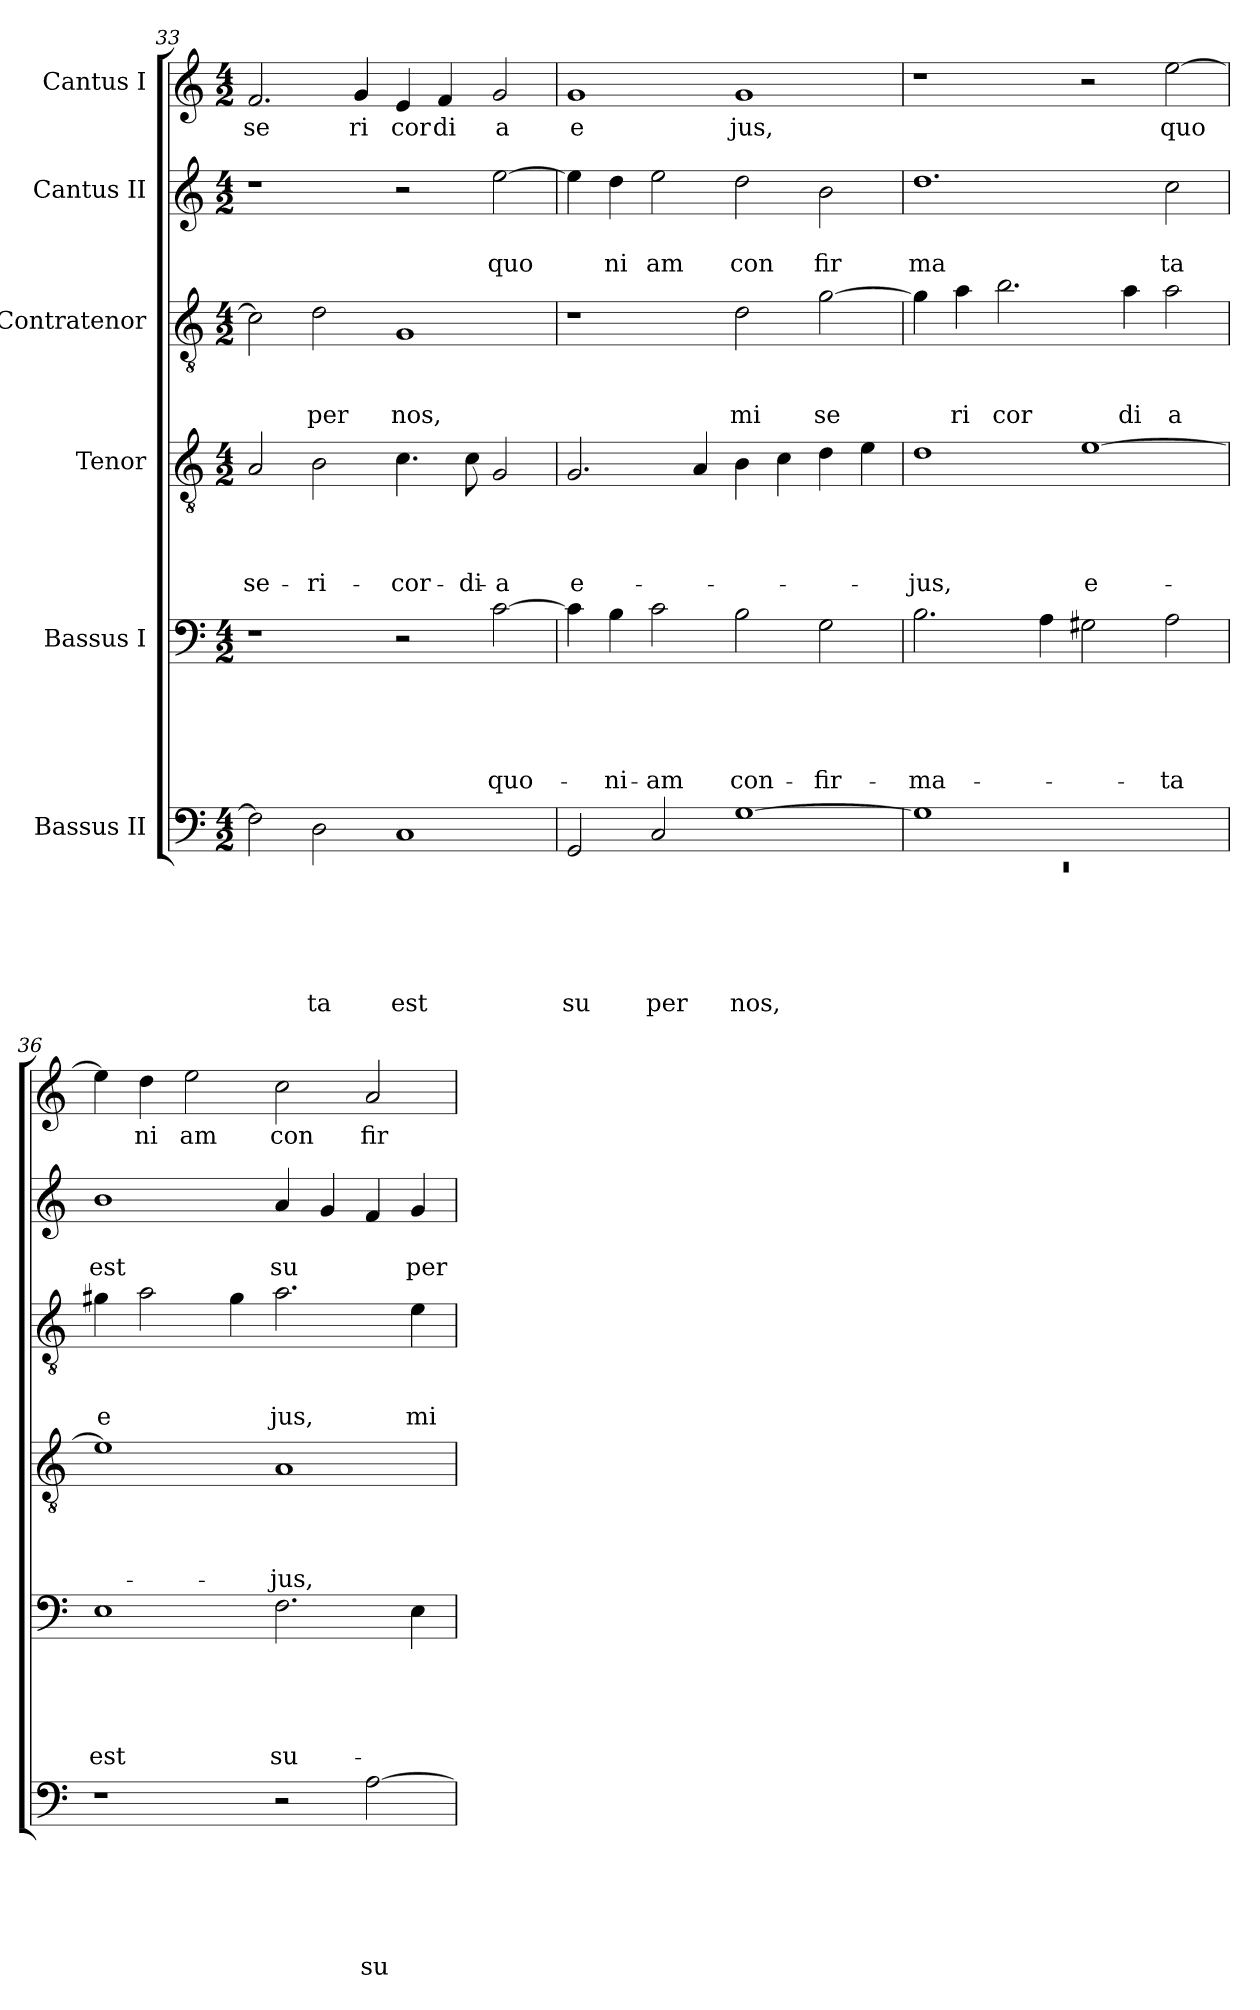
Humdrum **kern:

**kern	**text	**text	**text	**text	**text	**text	**kern	**text	**text	**text	**text	**text	**kern	**text	**text	**text	**text	**kern	**text	**text	**text	**kern	**text	**text	**kern	**text
*part6	*part6	*part6	*part6	*part6	*part6	*part6	*part5	*part5	*part5	*part5	*part5	*part5	*part4	*part4	*part4	*part4	*part4	*part3	*part3	*part3	*part3	*part2	*part2	*part2	*part1	*part1
*staff6	*staff6	*staff6	*staff6	*staff6	*staff6	*staff6	*staff5	*staff5	*staff5	*staff5	*staff5	*staff5	*staff4	*staff4	*staff4	*staff4	*staff4	*staff3	*staff3	*staff3	*staff3	*staff2	*staff2	*staff2	*staff1	*staff1
*I"Bassus II	*	*	*	*	*	*	*I"Bassus I	*	*	*	*	*	*I"Tenor	*	*	*	*	*I"Contratenor	*	*	*	*I"Cantus II	*	*	*I"Cantus I	*
!!LO:PB:g=z
*clefF4	*	*	*	*	*	*	*clefF4	*	*	*	*	*	*clefGv2	*	*	*	*	*clefGv2	*	*	*	*clefG2	*	*	*clefG2	*
*k[]	*	*	*	*	*	*	*k[]	*	*	*	*	*	*k[]	*	*	*	*	*k[]	*	*	*	*k[]	*	*	*k[]	*
*C:	*	*	*	*	*	*	*C:	*	*	*	*	*	*C:	*	*	*	*	*C:	*	*	*	*C:	*	*	*C:	*
*M4/2	*	*	*	*	*	*	*M4/2	*	*	*	*	*	*M4/2	*	*	*	*	*M4/2	*	*	*	*M4/2	*	*	*M4/2	*
=33	=33	=33	=33	=33	=33	=33	=33	=33	=33	=33	=33	=33	=33	=33	=33	=33	=33	=33	=33	=33	=33	=33	=33	=33	=33	=33
!	!	!	!	!	!	!	!	!	!	!	!	!	!	!	!	!	!LO:LY:b	!	!	!	!	!	!	!	!	!LO:LY:b
2F\]	.	.	.	.	.	.	1r	.	.	.	.	.	2A/	.	.	.	se-	2c\]	.	.	.	1r	.	.	2.f/	se
!	!	!	!	!	!	!LO:LY:b	!	!	!	!	!	!	!	!	!	!	!LO:LY:b	!	!	!	!LO:LY:b	!	!	!	!	!
2D\	.	.	.	.	.	ta	.	.	.	.	.	.	2B\	.	.	.	-ri-	2d\	.	.	per	.	.	.	.	.
!	!	!	!	!	!	!	!	!	!	!	!	!	!	!	!	!	!	!	!	!	!	!	!	!	!	!LO:LY:b
.	.	.	.	.	.	.	.	.	.	.	.	.	.	.	.	.	.	.	.	.	.	.	.	.	4g/	ri
!	!	!	!	!	!	!LO:LY:b	!	!	!	!	!	!	!	!	!	!	!LO:LY:b	!	!	!	!LO:LY:b	!	!	!	!	!LO:LY:b
1C	.	.	.	.	.	est	2r	.	.	.	.	.	4.c\	.	.	.	-cor-	1G	.	.	nos,	2r	.	.	4e/	cor
!	!	!	!	!	!	!	!	!	!	!	!	!	!	!	!	!	!	!	!	!	!	!	!	!	!	!LO:LY:b
.	.	.	.	.	.	.	.	.	.	.	.	.	.	.	.	.	.	.	.	.	.	.	.	.	4f/	di
!	!	!	!	!	!	!	!	!	!	!	!	!	!	!	!	!	!LO:LY:b	!	!	!	!	!	!	!	!	!
.	.	.	.	.	.	.	.	.	.	.	.	.	8c\	.	.	.	-di-	.	.	.	.	.	.	.	.	.
!	!	!	!	!	!	!	!	!	!	!	!	!LO:LY:b	!	!	!	!	!LO:LY:b	!	!	!	!	!	!	!LO:LY:b	!	!LO:LY:b
.	.	.	.	.	.	.	[>2c\	.	.	.	.	quo-	2G/	.	.	.	-a	.	.	.	.	[>2ee\	.	quo	2g/	a
=34	=34	=34	=34	=34	=34	=34	=34	=34	=34	=34	=34	=34	=34	=34	=34	=34	=34	=34	=34	=34	=34	=34	=34	=34	=34	=34
!	!	!	!	!	!	!LO:LY:b	!	!	!	!	!	!	!	!	!	!	!LO:LY:b	!	!	!	!	!	!	!	!	!LO:LY:b
2GG/	.	.	.	.	.	su	4c\]	.	.	.	.	.	2.G/	.	.	.	e-	1r	.	.	.	4ee\]	.	.	1g	e
!	!	!	!	!	!	!	!	!	!	!	!	!LO:LY:b	!	!	!	!	!	!	!	!	!	!	!	!LO:LY:b	!	!
.	.	.	.	.	.	.	4B\	.	.	.	.	-ni-	.	.	.	.	.	.	.	.	.	4dd\	.	ni	.	.
!	!	!	!	!	!	!LO:LY:b	!	!	!	!	!	!LO:LY:b	!	!	!	!	!	!	!	!	!	!	!	!LO:LY:b	!	!
2C/	.	.	.	.	.	per	2c\	.	.	.	.	-am	.	.	.	.	.	.	.	.	.	2ee\	.	am	.	.
.	.	.	.	.	.	.	.	.	.	.	.	.	4A/	.	.	.	.	.	.	.	.	.	.	.	.	.
!	!	!	!	!	!	!LO:LY:b	!	!	!	!	!	!LO:LY:b	!	!	!	!	!	!	!	!	!LO:LY:b	!	!	!LO:LY:b	!	!LO:LY:b
[>1G	.	.	.	.	.	nos,	2B\	.	.	.	.	con-	4B\	.	.	.	.	2d\	.	.	mi	2dd\	.	con	1g	jus,
.	.	.	.	.	.	.	.	.	.	.	.	.	4c\	.	.	.	.	.	.	.	.	.	.	.	.	.
!	!	!	!	!	!	!	!	!	!	!	!	!LO:LY:b	!	!	!	!	!	!	!	!	!LO:LY:b	!	!	!LO:LY:b	!	!
.	.	.	.	.	.	.	2G\	.	.	.	.	-fir-	4d\	.	.	.	.	[>2g\	.	.	se	2b\	.	fir	.	.
.	.	.	.	.	.	.	.	.	.	.	.	.	4e\	.	.	.	.	.	.	.	.	.	.	.	.	.
=35	=35	=35	=35	=35	=35	=35	=35	=35	=35	=35	=35	=35	=35	=35	=35	=35	=35	=35	=35	=35	=35	=35	=35	=35	=35	=35
*^	*	*	*	*	*	*	*	*	*	*	*	*	*	*	*	*	*	*	*	*	*	*	*	*	*	*
!	!LO:N:vis=1	!	!	!	!	!	!	!	!	!	!	!	!LO:LY:b	!	!	!	!	!LO:LY:b	!	!	!	!	!	!	!LO:LY:b	!	!
1G]	0rEE	.	.	.	.	.	.	2.B\	.	.	.	.	-ma-	1d	.	.	.	-jus,	4g\]	.	.	.	1.dd	.	ma	1r	.
!	!	!	!	!	!	!	!	!	!	!	!	!	!	!	!	!	!	!	!	!	!	!LO:LY:b	!	!	!	!	!
.	.	.	.	.	.	.	.	.	.	.	.	.	.	.	.	.	.	.	4a\	.	.	ri	.	.	.	.	.
!	!	!	!	!	!	!	!	!	!	!	!	!	!	!	!	!	!	!	!	!	!	!LO:LY:b	!	!	!	!	!
.	.	.	.	.	.	.	.	.	.	.	.	.	.	.	.	.	.	.	2.b\	.	.	cor	.	.	.	.	.
.	.	.	.	.	.	.	.	4A\	.	.	.	.	.	.	.	.	.	.	.	.	.	.	.	.	.	.	.
!	!	!	!	!	!	!	!	!	!	!	!	!	!	!	!	!	!	!LO:LY:b:rj	!	!	!	!	!	!	!	!	!
1ryy	.	.	.	.	.	.	.	2G#X\	.	.	.	.	.	[>1e	.	.	.	e-	.	.	.	.	.	.	.	2r	.
!	!	!	!	!	!	!	!	!	!	!	!	!	!	!	!	!	!	!	!	!	!	!LO:LY:b	!	!	!	!	!
.	.	.	.	.	.	.	.	.	.	.	.	.	.	.	.	.	.	.	4a\	.	.	di	.	.	.	.	.
!	!	!	!	!	!	!	!	!	!	!	!	!	!LO:LY:b	!	!	!	!	!	!	!	!	!LO:LY:b	!	!	!LO:LY:b	!	!LO:LY:b
.	.	.	.	.	.	.	.	2A\	.	.	.	.	-ta	.	.	.	.	.	2a\	.	.	a	2cc\	.	ta	[>2ee\	quo
*v	*v	*	*	*	*	*	*	*	*	*	*	*	*	*	*	*	*	*	*	*	*	*	*	*	*	*	*
=36	=36	=36	=36	=36	=36	=36	=36	=36	=36	=36	=36	=36	=36	=36	=36	=36	=36	=36	=36	=36	=36	=36	=36	=36	=36	=36
!	!	!	!	!	!	!	!	!	!	!	!	!LO:LY:b	!	!	!	!	!	!	!	!	!LO:LY:b	!	!	!LO:LY:b	!	!
1r	.	.	.	.	.	.	1E	.	.	.	.	est	1e]	.	.	.	.	4g#X\	.	.	e	1b	.	est	4ee\]	.
!	!	!	!	!	!	!	!	!	!	!	!	!	!	!	!	!	!	!	!	!	!	!	!	!	!	!LO:LY:b
.	.	.	.	.	.	.	.	.	.	.	.	.	.	.	.	.	.	2a\	.	.	.	.	.	.	4dd\	ni
!	!	!	!	!	!	!	!	!	!	!	!	!	!	!	!	!	!	!	!	!	!	!	!	!	!	!LO:LY:b
.	.	.	.	.	.	.	.	.	.	.	.	.	.	.	.	.	.	.	.	.	.	.	.	.	2ee\	am
.	.	.	.	.	.	.	.	.	.	.	.	.	.	.	.	.	.	4g#\	.	.	.	.	.	.	.	.
!	!	!	!	!	!	!	!	!	!	!	!	!LO:LY:b	!	!	!	!	!LO:LY:b	!	!	!	!LO:LY:b	!	!	!LO:LY:b	!	!LO:LY:b
2r	.	.	.	.	.	.	2.F\	.	.	.	.	su-	1A	.	.	.	-jus,	2.a\	.	.	jus,	4a/	.	su	2cc\	con
.	.	.	.	.	.	.	.	.	.	.	.	.	.	.	.	.	.	.	.	.	.	4g/	.	.	.	.
!	!	!	!	!	!	!LO:LY:b	!	!	!	!	!	!	!	!	!	!	!	!	!	!	!	!	!	!	!	!LO:LY:b
[>2A\	.	.	.	.	.	su	.	.	.	.	.	.	.	.	.	.	.	.	.	.	.	4f/	.	.	2a/	fir
!	!	!	!	!	!	!	!	!	!	!	!	!	!	!	!	!	!	!	!	!	!LO:LY:b	!	!	!LO:LY:b	!	!
.	.	.	.	.	.	.	4E\	.	.	.	.	.	.	.	.	.	.	4e\	.	.	mi	4g/	.	per	.	.
=	=	=	=	=	=	=	=	=	=	=	=	=	=	=	=	=	=	=	=	=	=	=	=	=	=	=
*-	*-	*-	*-	*-	*-	*-	*-	*-	*-	*-	*-	*-	*-	*-	*-	*-	*-	*-	*-	*-	*-	*-	*-	*-	*-	*-
